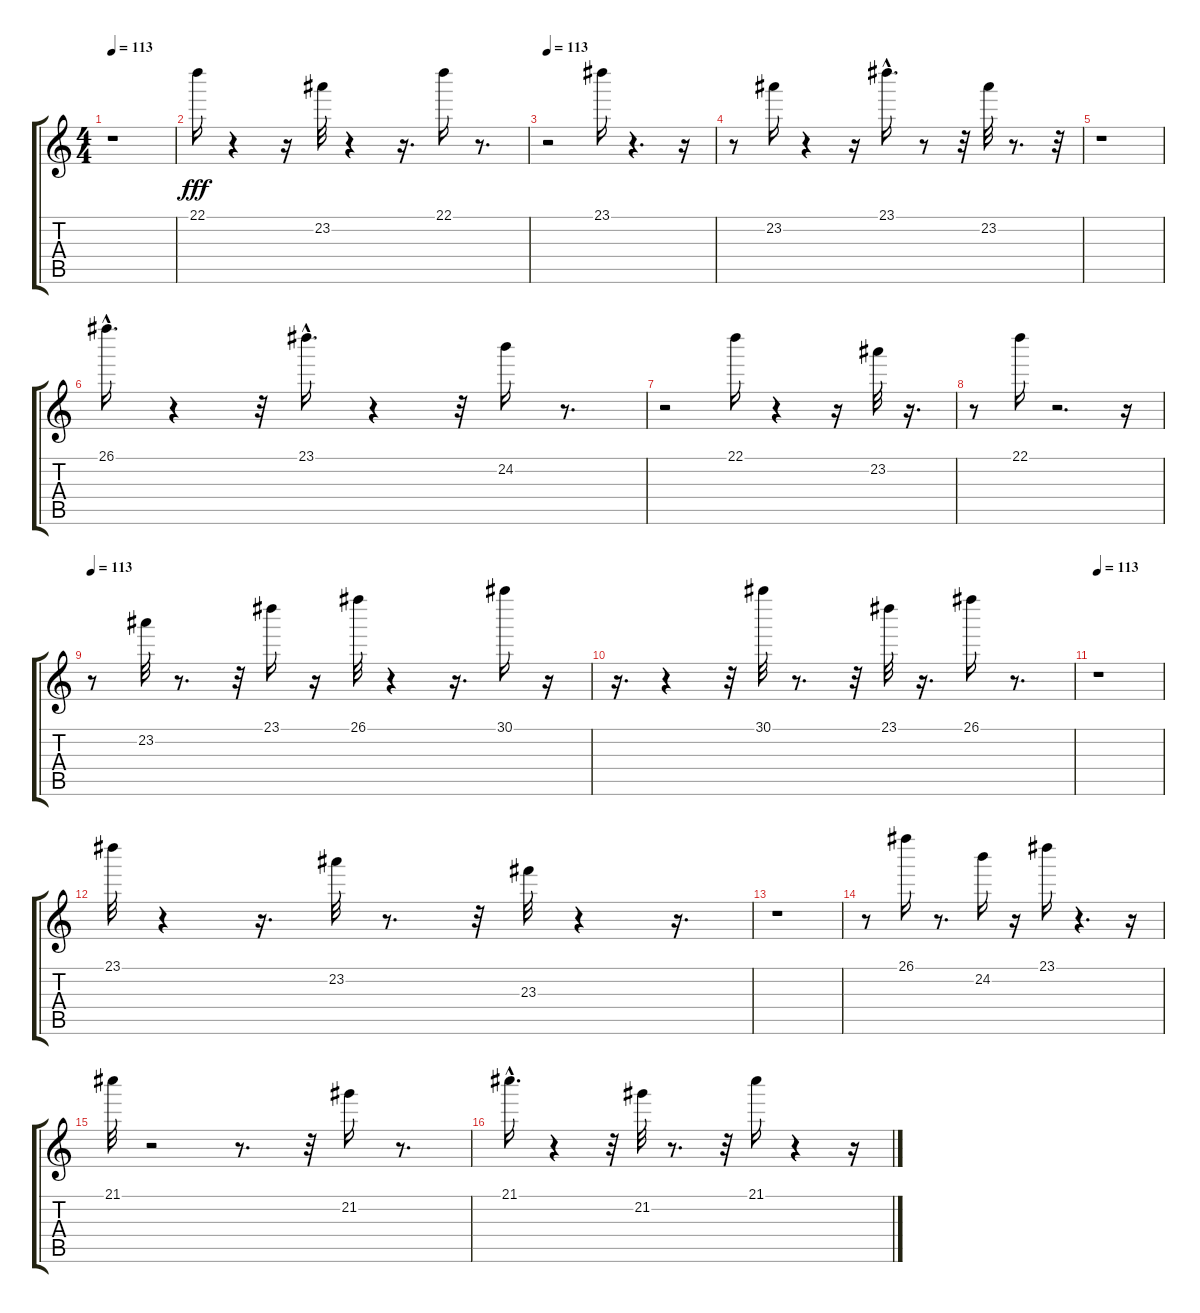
\track "" {instrument electricbassfinger}
\staff {score tabs}
\tuning (E4 B3 G3 D3 A2 E2) {hide}
\ts (4 4)
\tempo 113
\clef g2
\ks c
r.1{dy fff} |
22.1.16 r.4 r.16 23.2.32 r.4 r.16{d} 22.1.16 r.8{d} |
\tempo 113
r.2 23.1.16 r.4{d} r.16 |
r.8 23.2.16 r.4 r.16 23.1{hac}.16{d} r.8 r.32 23.2.32 r.8{d} r.32 |
r.1 |
26.1{hac}.16{d} r.4 r.32 23.1{hac}.16{d} r.4 r.32 24.2.16 r.8{d} |
r.2 22.1.16 r.4 r.16 23.2.32 r.16{d} |
r.8 22.1.16 r.2{d} r.16 |
\tempo 113
r.8 23.2.32 r.8{d} r.32 23.1.16 r.16 26.1.32 r.4 r.16{d} 30.1.16 r.16 |
r.16{d} r.4 r.32 30.1.32 r.8{d} r.32 23.1.32 r.16{d} 26.1.16 r.8{d} |
\tempo 113
r.1 |
23.1.32 r.4 r.16{d} 23.2.32 r.8{d} r.32 23.3.32 r.4 r.16{d} |
r.1 |
r.8 26.1.16 r.8{d} 24.2.16 r.16 23.1.16 r.4{d} r.16 |
21.1.32 r.2 r.8{d} r.32 21.2.16 r.8{d} |
21.1{hac}.16{d} r.4 r.32 21.2.32 r.8{d} r.32 21.1.16 r.4 r.16
